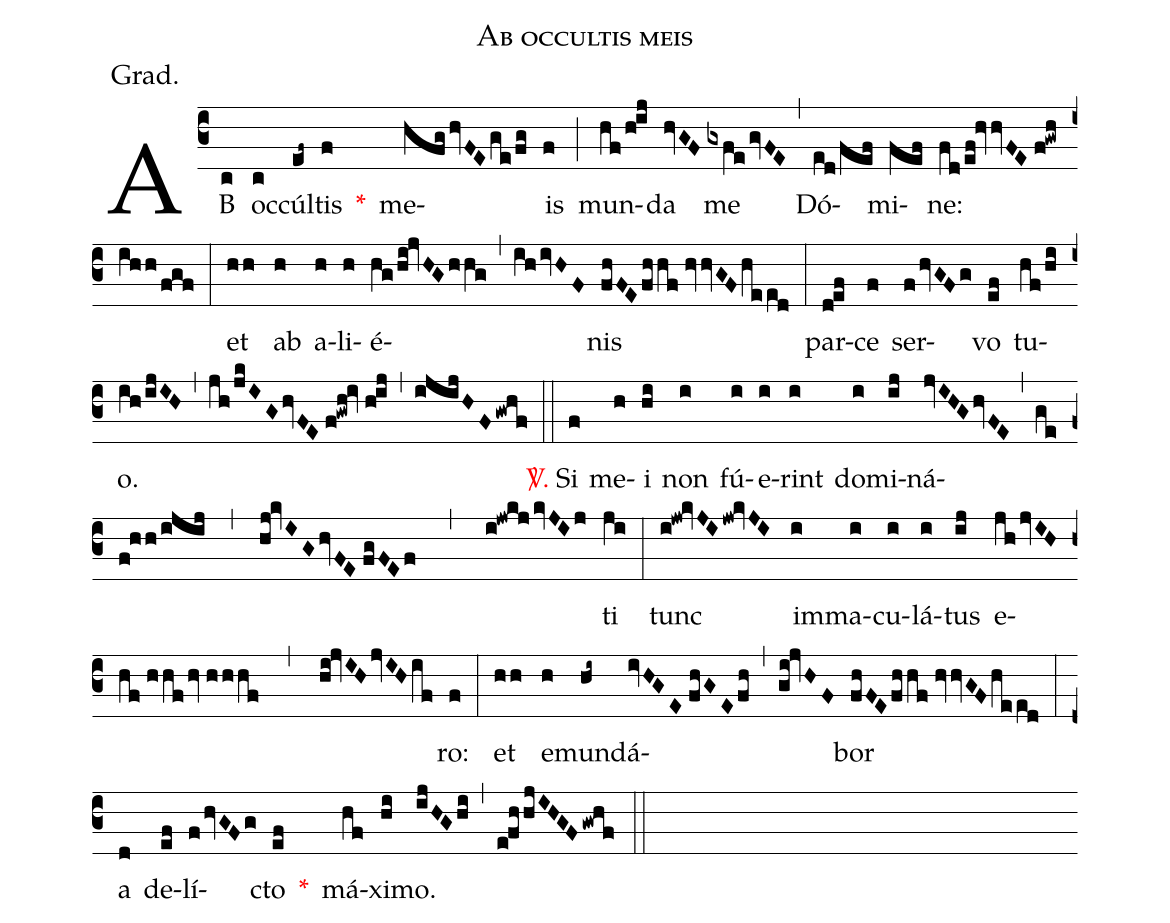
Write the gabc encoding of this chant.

name:Ab occultis meis;
annotation:Grad.;
mode:II.;
office-part:Gradual;
%%
(c3) AB(c) oc(c)cúl(ef~)tis(f) <v>\red{*}</v>() me(hfghvFEge/fg)is(f) (;) mun(hf/h!ij)da(hvGF) me(gxfegvFE) (,) Dó(ed/fef)mi(fef)ne:(fd/ef!hvvFE//f!gwh/ihh/fgf) (:) et(hh) ab(h) a(h)li(h)é(hg/hi!jvHGhhg,ihivHF)nis(fhFEfhhf//hvvGFheed) (:) par(d!ef)ce(f) ser(fhvGFg)vo(ef) tu(hf/hi)o.(ih/ijIH) (,) (jh/jkIGhvFE//f!gwh!iv//h!ij) (,) (ijijHFgwhf) (::) <v>\red{\Vbar.}</v> Si(f) me(h)i(hi) non(i) fú(i)e(i)rint(i) do(i)mi(ij)ná(jvIHGhvFE,ge/f!hh/ijij//,//hj!kvIGhvFE//fgFEf , i!jwkj/kvJIj)ti(ji) (:) tunc(i!jw!kvJIjw!kvJI) im(i)ma(i)cu(i)lá(i)tus(ij) e(jhjvIHhf//hhf/hv//hhhf , hi!jvIHjvIHif)ro:(f) (:) et(hh) e(h)mun(hi~)dá(ivHGE//fhGEfh,gi!jvHF)bor(fhFEfhhf//hvvGFheed) (:) a(d) de(ef)lí(fhvGFg)cto(ef) <v>\red{*}</v>() má(hf)xi(hi)mo.(ijHGhi) (,) (e!fhhjIHGFgwhf) (::)
